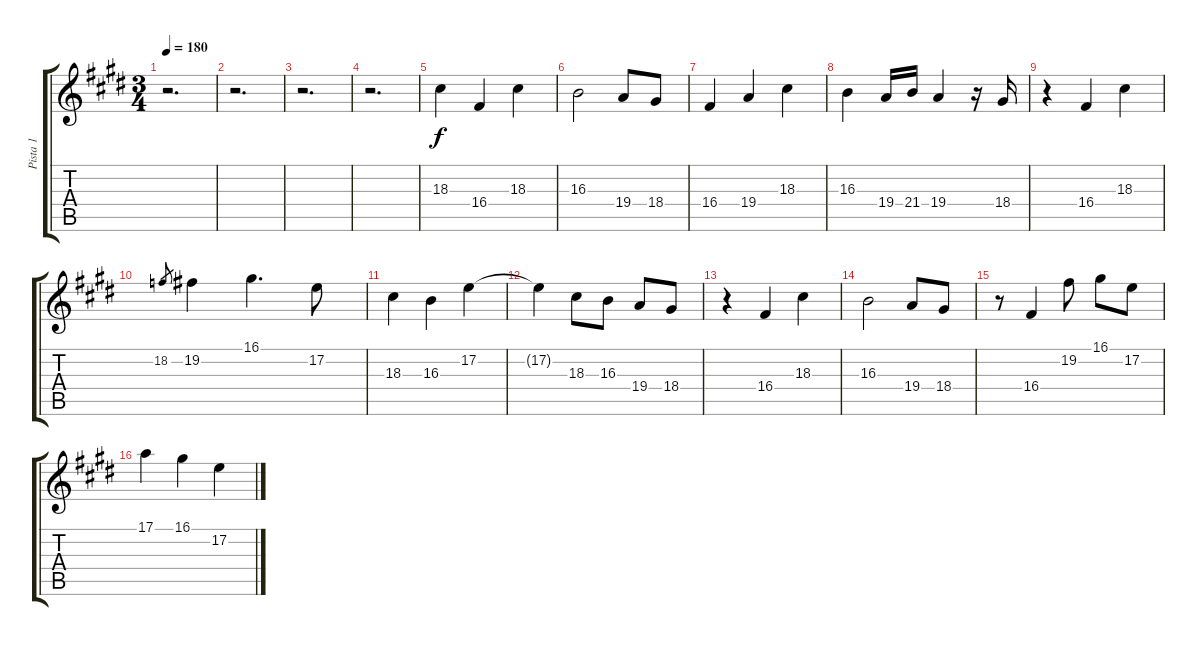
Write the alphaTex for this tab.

\track ("Pista 1" "Pista 1") {instrument harpsichord}
\staff {score tabs}
\tuning (E4 B3 G3 D3 A2 E2) {hide}
\ts (3 4)
\tempo 180
\clef g2
\ks e
r.2{d dy f} |
r.2{d} |
r.2{d} |
r.2{d} |
18.3.4 16.4.4 18.3.4 |
16.3.2 19.4.8 18.4.8 |
16.4.4 19.4.4 18.3.4 |
16.3.4 19.4.16 21.4.16 19.4.4 r.16 18.4.16 |
r.4 16.4.4 18.3.4 |
18.2.8{gr} 19.2.4 16.1.4{d} 17.2.8 |
18.3.4 16.3.4 17.2.4 |
17.2{t}.4 18.3.8 16.3.8 19.4.8 18.4.8 |
r.4 16.4.4 18.3.4 |
16.3.2 19.4.8 18.4.8 |
r.8 16.4.4 19.2.8 16.1.8 17.2.8 |
17.1.4 16.1.4 17.2.4
